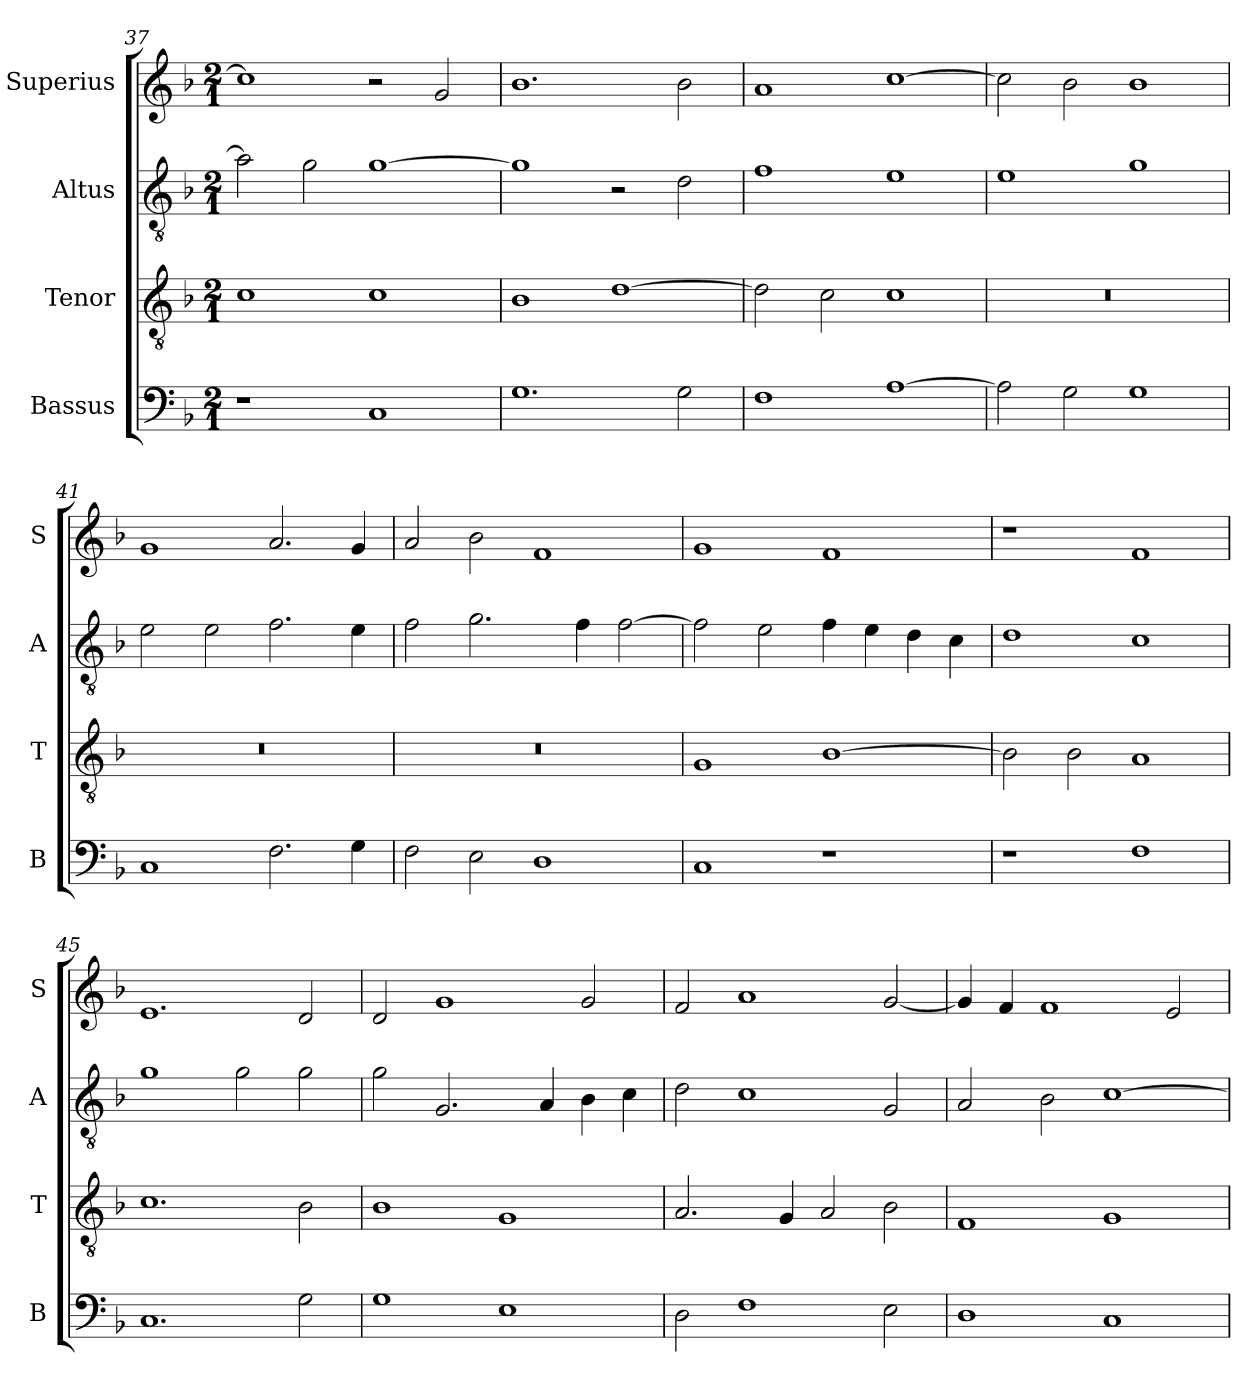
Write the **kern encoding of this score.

**kern	**kern	**kern	**kern
*part4	*part3	*part2	*part1
*staff4	*staff3	*staff2	*staff1
*I"Bassus	*I"Tenor	*I"Altus	*I"Superius
*I'B	*I'T	*I'A	*I'S
*clefF4	*clefGv2	*clefGv2	*clefG2
*k[b-]	*k[b-]	*k[b-]	*k[b-]
*F:	*F:	*F:	*F:
*M2/1	*M2/1	*M2/1	*M2/1
=37	=37	=37	=37
1r	1c	2a]	1cc]
.	.	2g	.
1C	1c	[1g	2r
.	.	.	2g
=38	=38	=38	=38
1.G	1B-	1g]	1.b-
.	[1d	2r	.
2G	.	2d	2b-
=39	=39	=39	=39
1F	2d]	1f	1a
.	2c	.	.
[1A	1c	1e	[1cc
=40	=40	=40	=40
2A]	0r	1e	2cc]
2G	.	.	2b-
1G	.	1g	1b-
=41	=41	=41	=41
1C	0r	2e	1g
.	.	2e	.
2.F	.	2.f	2.a
4G	.	4e	4g
=42	=42	=42	=42
2F	0r	2f	2a
2E	.	2.g	2b-
1D	.	.	1f
.	.	4f	.
.	.	[2f	.
=43	=43	=43	=43
1C	1G	2f]	1g
.	.	2e	.
1r	[1B-	4f	1f
.	.	4e	.
.	.	4d	.
.	.	4c	.
=44	=44	=44	=44
1r	2B-]	1d	1r
.	2B-	.	.
1F	1A	1c	1f
=45	=45	=45	=45
1.C	1.c	1g	1.e
.	.	2g	.
2G	2B-	2g	2d
=46	=46	=46	=46
1G	1B-	2g	2d
.	.	2.G	1g
1E	1G	.	.
.	.	4A	.
.	.	4B-	2g
.	.	4c	.
=47	=47	=47	=47
2D	2.A	2d	2f
1F	.	1c	1a
.	4G	.	.
.	2A	.	.
2E	2B-	2G	[2g
=48	=48	=48	=48
1D	1F	2A	4g]
.	.	.	4f
.	.	2B-	1f
1C	1G	[1c	.
.	.	.	2e
=	=	=	=
*-	*-	*-	*-
